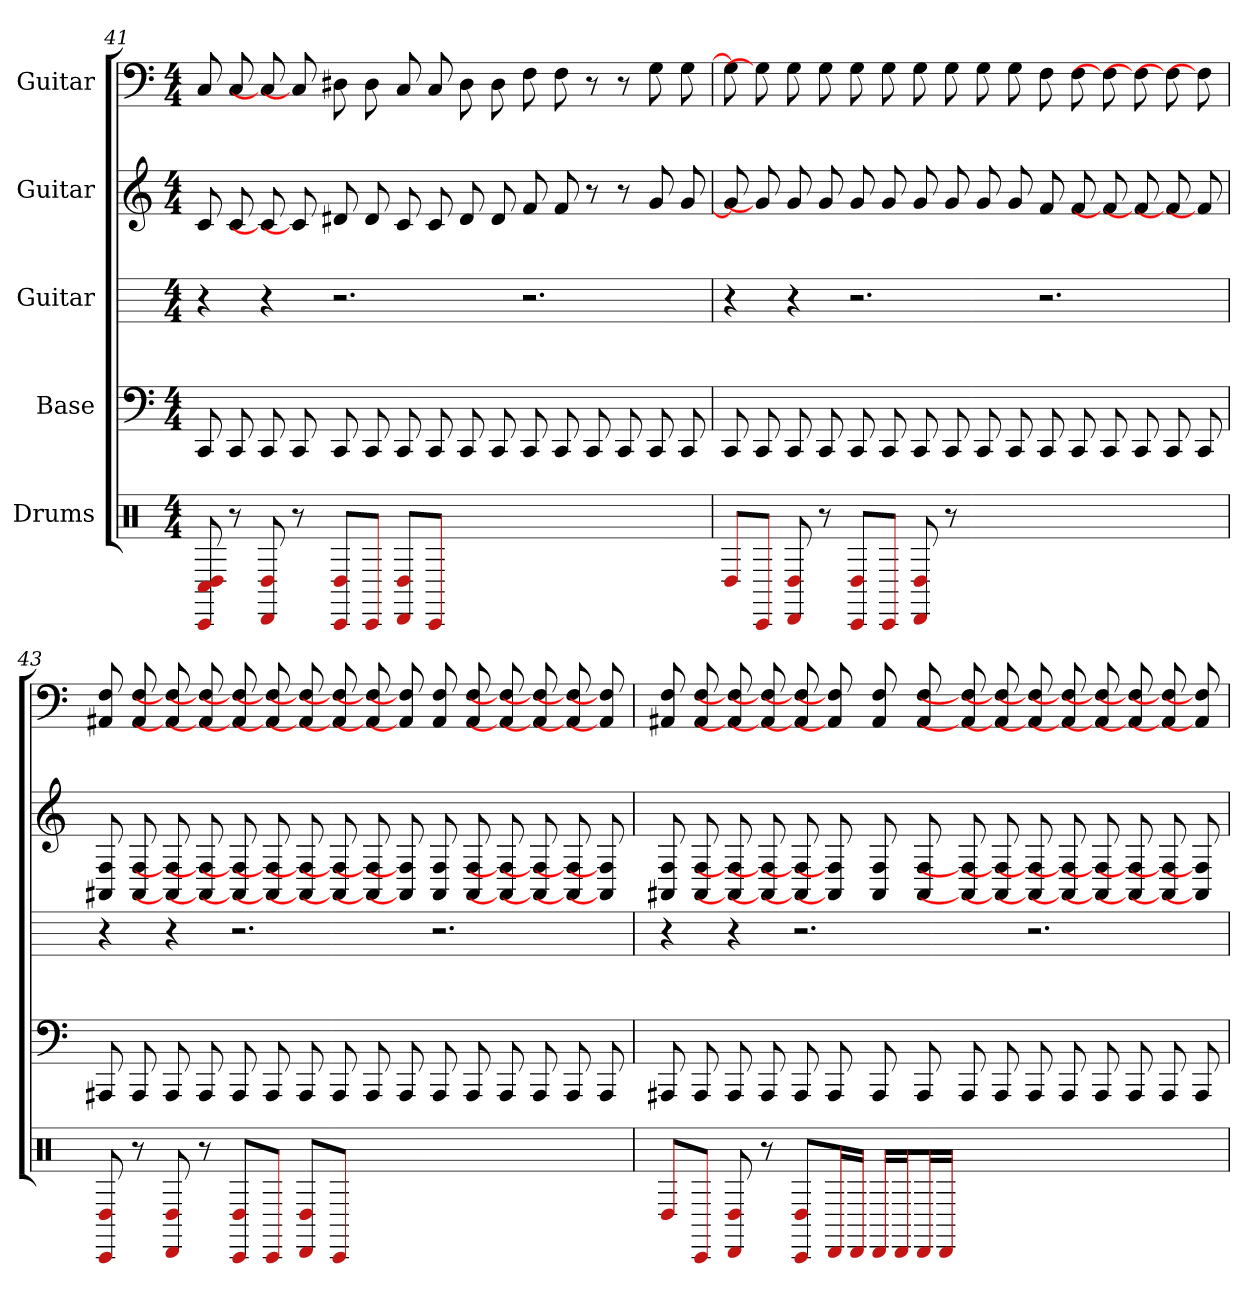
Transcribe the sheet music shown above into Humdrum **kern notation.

**kern	**kern	**kern	**kern	**kern
*part5	*part4	*part3	*part2	*part1
*staff5	*staff4	*staff3	*staff2	*staff1
*I"Drums	*I"Base	*I"Guitar	*I"Guitar	*I"Guitar
*clefX	*	*	*	*
*k[]	*k[]	*k[]	*k[]	*k[]
*M4/4	*M4/4	*M4/4	*M4/4	*M4/4
=41	=41	=41	=41	=41
8D# 8C# 8CC	8CC	4r	8c	8C
8r	8CC	.	8c	8C
8D# 8DD	8CC	4r	8c]	8C]
8r	8CC	.	8c]	8C]
8D#/ 8CC/L	8CC	2.r	8d#	8D#
8CC/J	8CC	.	8d#	8D#
8D#/ 8DD/L	8CC	.	8c	8C
8CC/J	8CC	.	8c	8C
1ryy	8CC	.	8d#	8D#
.	8CC	.	8d#	8D#
.	8CC	2.r	8f	8F
.	8CC	.	8f	8F
.	8CC	.	8r	8r
.	8CC	.	8r	8r
.	8CC	.	8g	8G
.	8CC	.	8g	8G
=42	=42	=42	=42	=42
8D#/L	8CC	4r	8g]	8G]
8CC/J	8CC	.	8g]	8G]
8D# 8DD	8CC	4r	8g	8G
8r	8CC	.	8g	8G
8D#/ 8CC/L	8CC	2.r	8g	8G
8CC/J	8CC	.	8g	8G
8D# 8DD	8CC	.	8g	8G
8r	8CC	.	8g	8G
1ryy	8CC	.	8g	8G
.	8CC	.	8g	8G
.	8CC	2.r	8f	8F
.	8CC	.	8f	8F
.	8CC	.	8f]	8F]
.	8CC	.	8f]	8F]
.	8CC	.	8f]	8F]
.	8CC	.	8f]	8F]
=43	=43	=43	=43	=43
8D# 8CC	8AAA#	4r	8F 8AA#	8F 8AA#
8r	8AAA#	.	8F 8AA#	8F 8AA#
8D# 8DD	8AAA#	4r	8F] 8AA#]	8F] 8AA#]
8r	8AAA#	.	8F] 8AA#]	8F] 8AA#]
8D#/ 8CC/L	8AAA#	2.r	8F] 8AA#]	8F] 8AA#]
8CC/J	8AAA#	.	8F] 8AA#]	8F] 8AA#]
8D#/ 8DD/L	8AAA#	.	8F] 8AA#]	8F] 8AA#]
8CC/J	8AAA#	.	8F] 8AA#]	8F] 8AA#]
1ryy	8AAA#	.	8F] 8AA#]	8F] 8AA#]
.	8AAA#	.	8F] 8AA#]	8F] 8AA#]
.	8AAA#	2.r	8F 8AA#	8F 8AA#
.	8AAA#	.	8F 8AA#	8F 8AA#
.	8AAA#	.	8F] 8AA#]	8F] 8AA#]
.	8AAA#	.	8F] 8AA#]	8F] 8AA#]
.	8AAA#	.	8F] 8AA#]	8F] 8AA#]
.	8AAA#	.	8F] 8AA#]	8F] 8AA#]
=44	=44	=44	=44	=44
8D#/L	8AAA#	4r	8F 8AA#	8F 8AA#
8CC/J	8AAA#	.	8F 8AA#	8F 8AA#
8D# 8DD	8AAA#	4r	8F] 8AA#]	8F] 8AA#]
8r	8AAA#	.	8F] 8AA#]	8F] 8AA#]
8D#/ 8CC/L	8AAA#	2.r	8F] 8AA#]	8F] 8AA#]
16DD/L	8AAA#	.	8F] 8AA#]	8F] 8AA#]
16DD/JJ	.	.	.	.
16DD/LL	8AAA#	.	8F 8AA#	8F 8AA#
16DD/J	.	.	.	.
16DD/L	8AAA#	.	8F 8AA#	8F 8AA#
16DD/JJ	.	.	.	.
1ryy	8AAA#	.	8F] 8AA#]	8F] 8AA#]
.	8AAA#	.	8F] 8AA#]	8F] 8AA#]
.	8AAA#	2.r	8F] 8AA#]	8F] 8AA#]
.	8AAA#	.	8F] 8AA#]	8F] 8AA#]
.	8AAA#	.	8F] 8AA#]	8F] 8AA#]
.	8AAA#	.	8F] 8AA#]	8F] 8AA#]
.	8AAA#	.	8F] 8AA#]	8F] 8AA#]
.	8AAA#	.	8F] 8AA#]	8F] 8AA#]
=	=	=	=	=
*-	*-	*-	*-	*-
